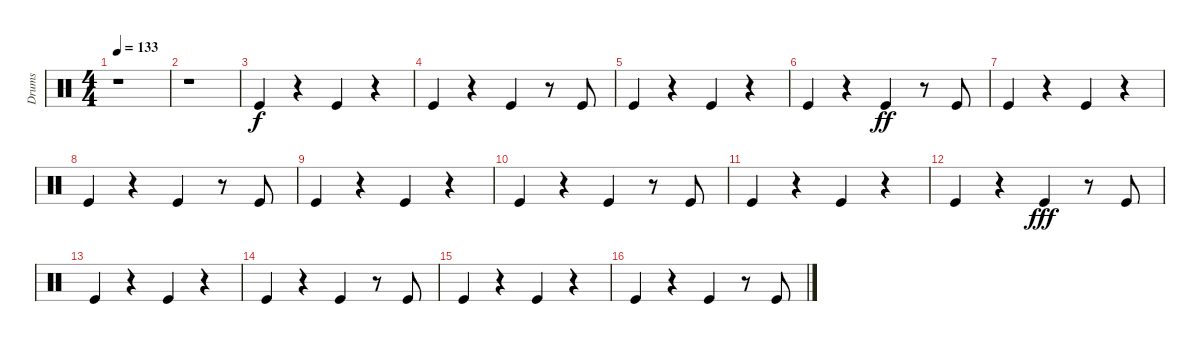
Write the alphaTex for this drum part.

\track ("Drums" "Drums") {instrument percussion}
\staff {score}
\articulation defaults
\ts (4 4)
\tempo 133
\clef neutral
\ks c
r.1{dy f} |
r.1 |
"Kick (hit)".4 r.4 "Kick (hit)".4 r.4 |
"Kick (hit)".4 r.4 "Kick (hit)".4 r.8 "Kick (hit)".8 |
"Kick (hit)".4 r.4 "Kick (hit)".4 r.4 |
"Kick (hit)".4 r.4 "Kick (hit)".4{dy ff} r.8 "Kick (hit)".8 |
"Kick (hit)".4 r.4 "Kick (hit)".4 r.4 |
"Kick (hit)".4 r.4 "Kick (hit)".4 r.8 "Kick (hit)".8 |
"Kick (hit)".4 r.4 "Kick (hit)".4 r.4 |
"Kick (hit)".4 r.4 "Kick (hit)".4 r.8 "Kick (hit)".8 |
"Kick (hit)".4 r.4 "Kick (hit)".4 r.4 |
"Kick (hit)".4 r.4 "Kick (hit)".4{dy fff} r.8 "Kick (hit)".8 |
"Kick (hit)".4 r.4 "Kick (hit)".4 r.4 |
"Kick (hit)".4 r.4 "Kick (hit)".4 r.8 "Kick (hit)".8 |
"Kick (hit)".4 r.4 "Kick (hit)".4 r.4 |
"Kick (hit)".4 r.4 "Kick (hit)".4 r.8 "Kick (hit)".8
